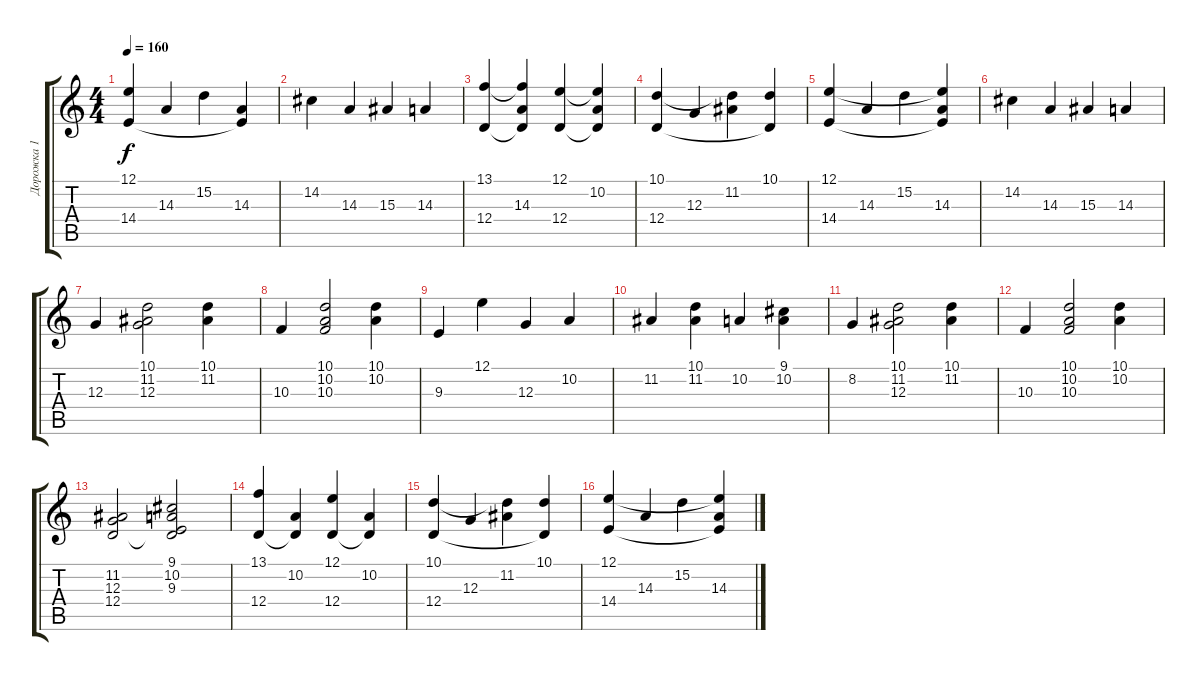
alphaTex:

\track ("Дорожка 1" "Дорожка 1") {instrument acousticgrandpiano}
\staff {score tabs}
\tuning (E4 B3 G3 D3 A2 E2) {hide}
\ts (4 4)
\tempo 160
\clef g2
\ks c
(12.1 14.4).4{dy f} 14.3.4 15.2.4 (14.3 14.4{t}).4 |
14.2.4 14.3.4 15.3.4 14.3.4 |
(13.1 12.4).4 (13.1{t} 14.3 12.4{t}).4 (12.1 12.4).4 (12.1{t} 10.2 12.4{t}).4 |
(10.1 12.4).4 12.3.4 (10.1{t} 11.2).4 (10.1 12.4{t}).4 |
(12.1 14.4).4 14.3.4 15.2.4 (12.1{t} 14.3 14.4{t}).4 |
14.2.4 14.3.4 15.3.4 14.3.4 |
12.3.4 (10.1 11.2 12.3).2 (10.1 11.2).4 |
10.3.4 (10.1 10.2 10.3).2 (10.1 10.2).4 |
9.3.4 12.1.4 12.3.4 10.2.4 |
11.2.4 (10.1 11.2).4 10.2.4 (9.1 10.2).4 |
8.2.4 (10.1 11.2 12.3).2 (10.1 11.2).4 |
10.3.4 (10.1 10.2 10.3).2 (10.1 10.2).4 |
(11.2 12.3 12.4).2 (9.1 10.2 9.3 12.4{t}).2 |
(13.1 12.4).4 (10.2 12.4{t}).4 (12.1 12.4).4 (10.2 12.4{t}).4 |
(10.1 12.4).4 12.3.4 (10.1{t} 11.2).4 (10.1 12.4{t}).4 |
(12.1 14.4).4 14.3.4 15.2.4 (12.1{t} 14.3 14.4{t}).4
